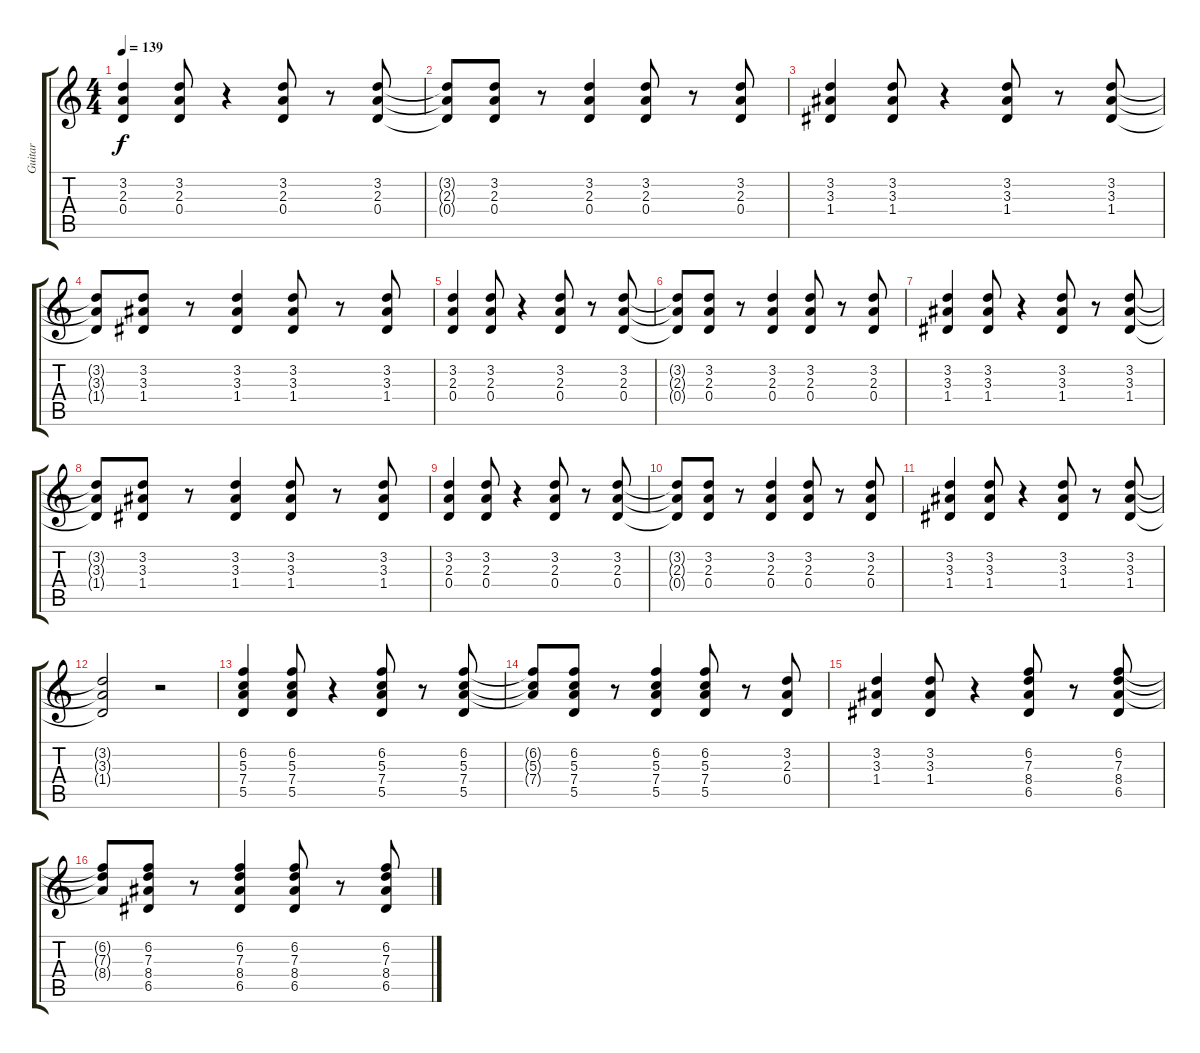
\track ("Guitar" "Guitar") {instrument acousticguitarnylon}
\staff {score tabs}
\tuning (E4 B3 G3 D3 A2 E2) {hide}
\ts (4 4)
\tempo 139
\clef g2
\ks c
(3.2 2.3 0.4).4{dy f} (3.2 2.3 0.4).8 r.4 (3.2 2.3 0.4).8 r.8 (3.2 2.3 0.4).8 |
(3.2{t} 2.3{t} 0.4{t}).8 (3.2 2.3 0.4).8 r.8 (3.2 2.3 0.4).4 (3.2 2.3 0.4).8 r.8 (3.2 2.3 0.4).8 |
(3.2 3.3 1.4).4 (3.2 3.3 1.4).8 r.4 (3.2 3.3 1.4).8 r.8 (3.2 3.3 1.4).8 |
(3.2{t} 3.3{t} 1.4{t}).8 (3.2 3.3 1.4).8 r.8 (3.2 3.3 1.4).4 (3.2 3.3 1.4).8 r.8 (3.2 3.3 1.4).8 |
(3.2 2.3 0.4).4 (3.2 2.3 0.4).8 r.4 (3.2 2.3 0.4).8 r.8 (3.2 2.3 0.4).8 |
(3.2{t} 2.3{t} 0.4{t}).8 (3.2 2.3 0.4).8 r.8 (3.2 2.3 0.4).4 (3.2 2.3 0.4).8 r.8 (3.2 2.3 0.4).8 |
(3.2 3.3 1.4).4 (3.2 3.3 1.4).8 r.4 (3.2 3.3 1.4).8 r.8 (3.2 3.3 1.4).8 |
(3.2{t} 3.3{t} 1.4{t}).8 (3.2 3.3 1.4).8 r.8 (3.2 3.3 1.4).4 (3.2 3.3 1.4).8 r.8 (3.2 3.3 1.4).8 |
(3.2 2.3 0.4).4 (3.2 2.3 0.4).8 r.4 (3.2 2.3 0.4).8 r.8 (3.2 2.3 0.4).8 |
(3.2{t} 2.3{t} 0.4{t}).8 (3.2 2.3 0.4).8 r.8 (3.2 2.3 0.4).4 (3.2 2.3 0.4).8 r.8 (3.2 2.3 0.4).8 |
(3.2 3.3 1.4).4 (3.2 3.3 1.4).8 r.4 (3.2 3.3 1.4).8 r.8 (3.2 3.3 1.4).8 |
(3.2{t} 3.3{t} 1.4{t}).2 r.2 |
(6.2 5.3 7.4 5.5).4 (6.2 5.3 7.4 5.5).8 r.4 (6.2 5.3 7.4 5.5).8 r.8 (6.2 5.3 7.4 5.5).8 |
(6.2{t} 5.3{t} 7.4{t}).8 (6.2 5.3 7.4 5.5).8 r.8 (6.2 5.3 7.4 5.5).4 (6.2 5.3 7.4 5.5).8 r.8 (3.2 2.3 0.4).8 |
(3.2 3.3 1.4).4 (3.2 3.3 1.4).8 r.4 (6.2 7.3 8.4 6.5).8 r.8 (6.2 7.3 8.4 6.5).8 |
(6.2{t} 7.3{t} 8.4{t}).8 (6.2 7.3 8.4 6.5).8 r.8 (6.2 7.3 8.4 6.5).4 (6.2 7.3 8.4 6.5).8 r.8 (6.2 7.3 8.4 6.5).8
